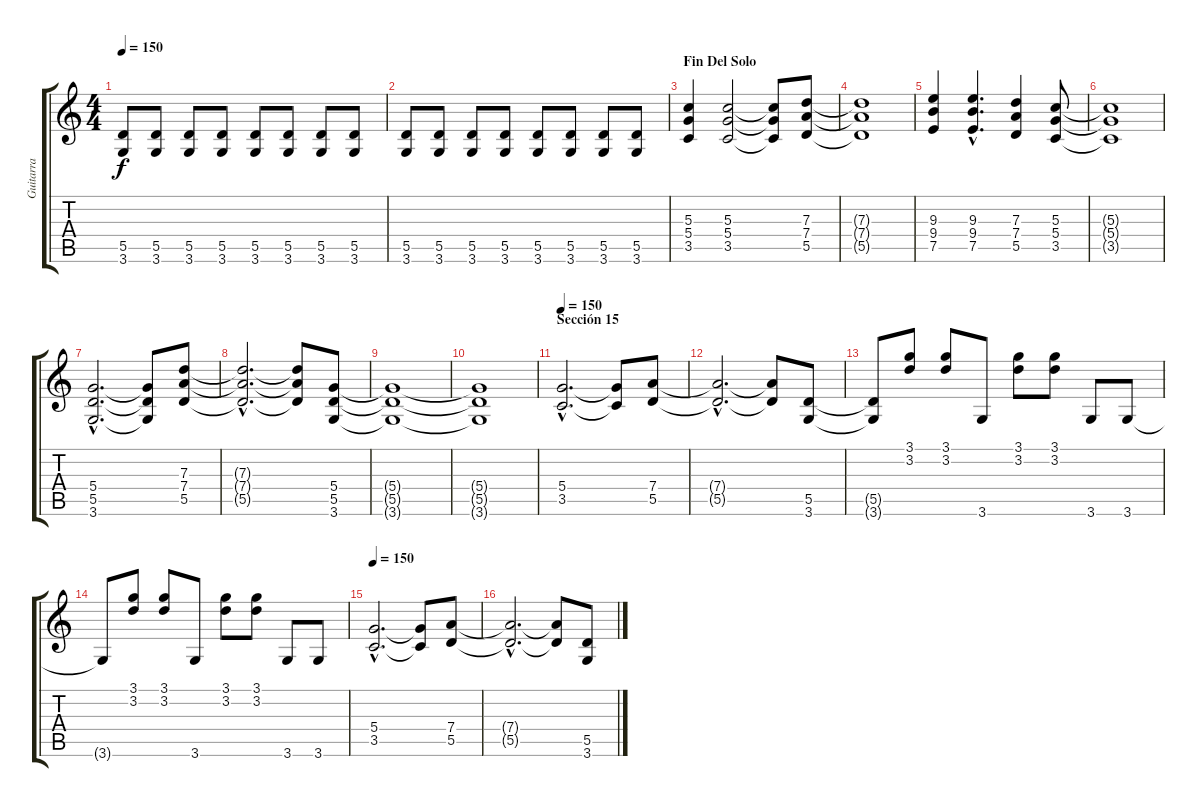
\track ("Guitarra" "Guitarra") {instrument distortionguitar}
\staff {score tabs}
\tuning (E4 B3 G3 D3 A2 E2) {hide}
\ts (4 4)
\tempo 150
\clef g2
\ks c
(5.5 3.6).8{dy f} (5.5 3.6).8 (5.5 3.6).8 (5.5 3.6).8 (5.5 3.6).8 (5.5 3.6).8 (5.5 3.6).8 (5.5 3.6).8 |
(5.5 3.6).8 (5.5 3.6).8 (5.5 3.6).8 (5.5 3.6).8 (5.5 3.6).8 (5.5 3.6).8 (5.5 3.6).8 (5.5 3.6).8 |
\section ("" "Fin Del Solo")
(5.3 5.4 3.5).4{instrument distortionguitar} (5.3 5.4 3.5).2 (5.3{t} 5.4{t} 3.5{t}).8 (7.3 7.4 5.5).8 |
(7.3{t} 7.4{t} 5.5{t}).1 |
(9.3 9.4 7.5).4 (9.3{hac} 9.4{hac} 7.5{hac}).4{d} (7.3 7.4 5.5).4 (5.3 5.4 3.5).8 |
(5.3{t} 5.4{t} 3.5{t}).1 |
(5.4{hac} 5.5{hac} 3.6{hac}).2{d} (5.4{t} 5.5{t} 3.6{t}).8 (7.3 7.4 5.5).8 |
(7.3{hac t} 7.4{hac t} 5.5{hac t}).2{d} (7.3{t} 7.4{t} 5.5{t}).8 (5.4 5.5 3.6).8 |
(5.4{t} 5.5{t} 3.6{t}).1 |
(5.4{t} 5.5{t} 3.6{t}).1 |
\section ("" "Sección 15")
\tempo 150
(5.4{hac} 3.5{hac}).2{d} (5.4{t} 3.5{t}).8 (7.4 5.5).8 |
(7.4{hac t} 5.5{hac t}).2{d} (7.4{t} 5.5{t}).8 (5.5 3.6).8 |
(5.5{t} 3.6{t}).8 (3.1 3.2).8 (3.1 3.2).8 3.6.8 (3.1 3.2).8 (3.1 3.2).8 3.6.8 3.6.8 |
3.6{t}.8 (3.1 3.2).8 (3.1 3.2).8 3.6.8 (3.1 3.2).8 (3.1 3.2).8 3.6.8 3.6.8 |
\tempo 150
(5.4{hac} 3.5{hac}).2{d} (5.4{t} 3.5{t}).8 (7.4 5.5).8 |
(7.4{hac t} 5.5{hac t}).2{d} (7.4{t} 5.5{t}).8 (5.5 3.6).8
